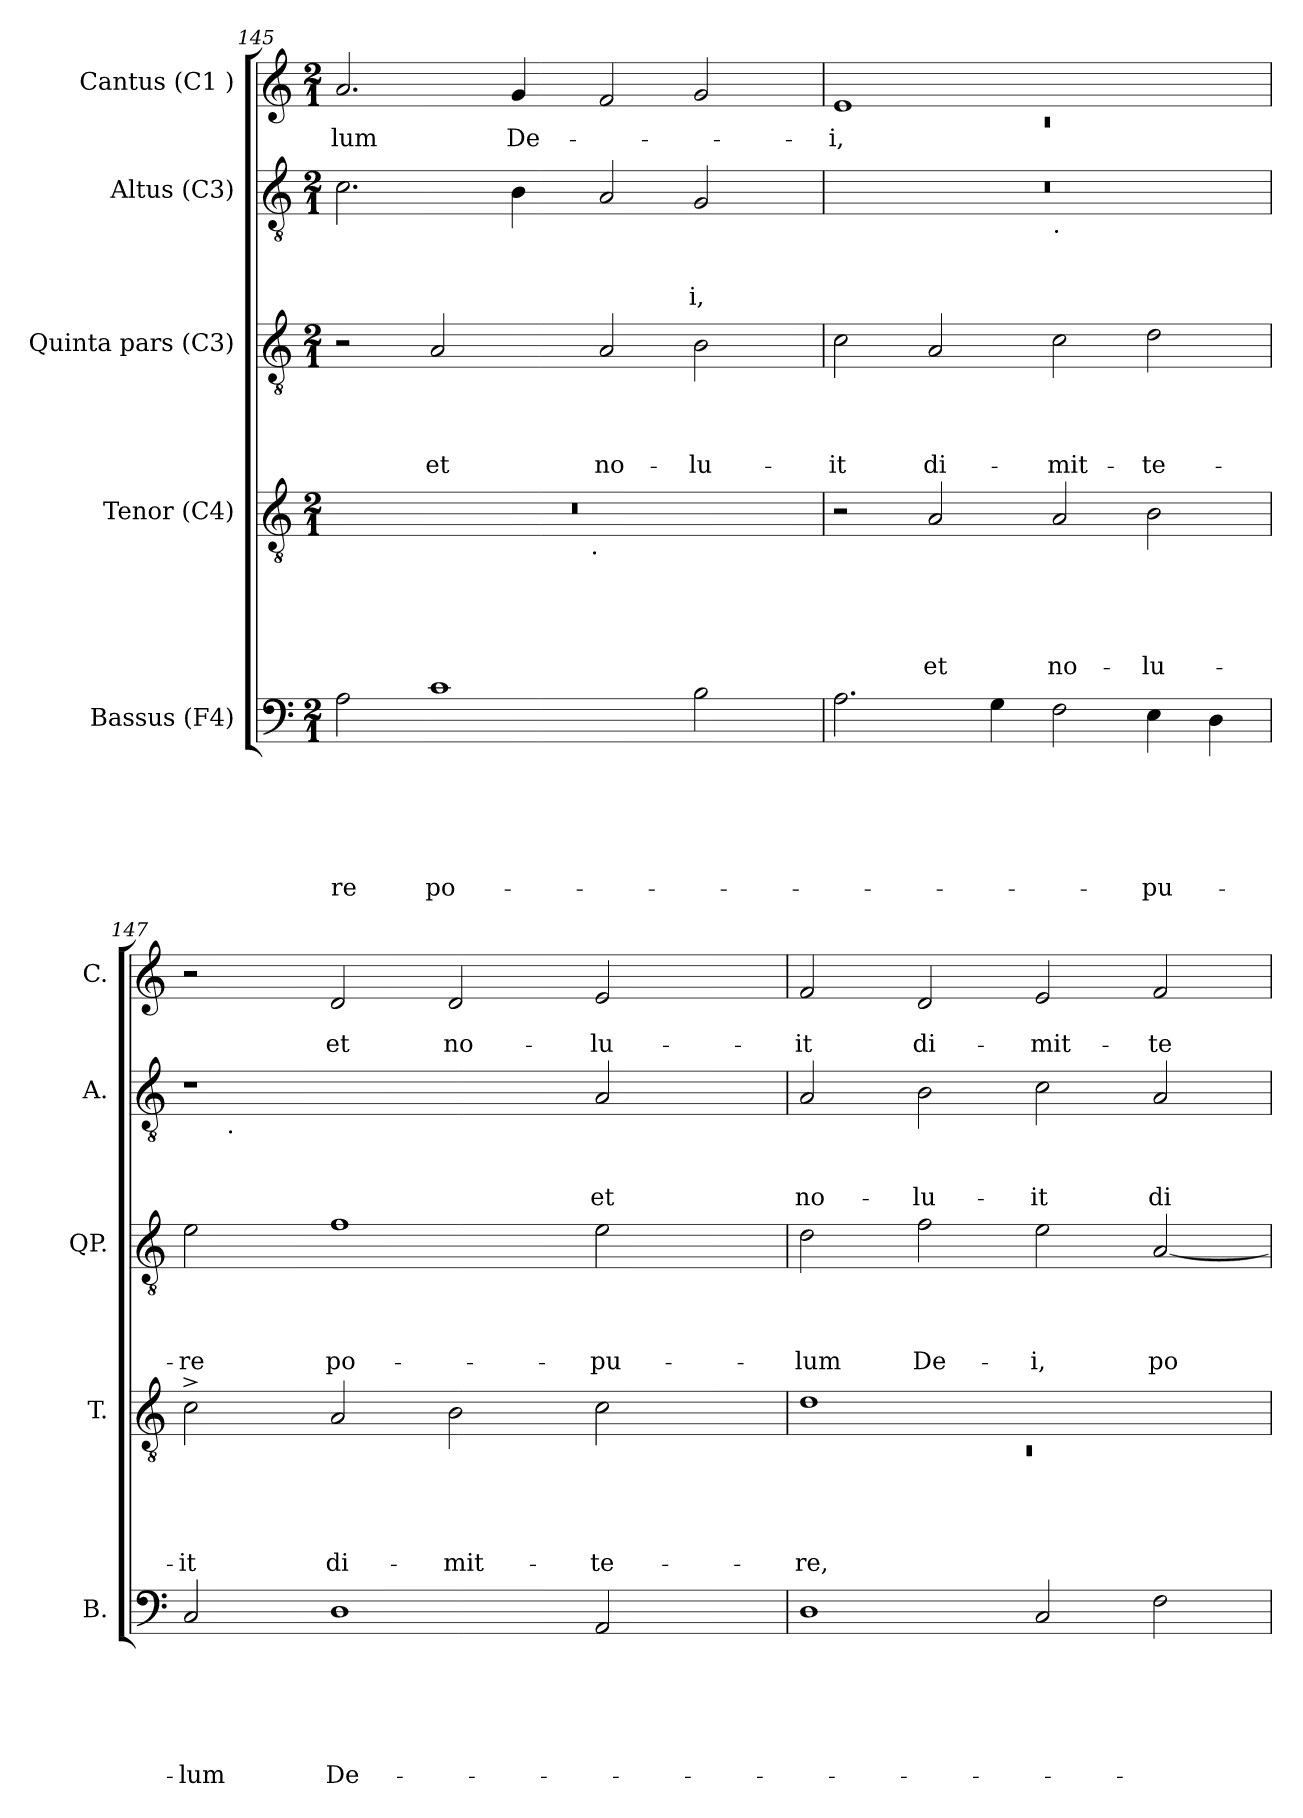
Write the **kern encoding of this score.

**kern	**text	**text	**text	**text	**text	**text	**kern	**text	**text	**text	**text	**text	**kern	**text	**text	**text	**text	**kern	**text	**text	**text	**kern	**text	**text
*part5	*part5	*part5	*part5	*part5	*part5	*part5	*part4	*part4	*part4	*part4	*part4	*part4	*part3	*part3	*part3	*part3	*part3	*part2	*part2	*part2	*part2	*part1	*part1	*part1
*staff5	*staff5	*staff5	*staff5	*staff5	*staff5	*staff5	*staff4	*staff4	*staff4	*staff4	*staff4	*staff4	*staff3	*staff3	*staff3	*staff3	*staff3	*staff2	*staff2	*staff2	*staff2	*staff1	*staff1	*staff1
*I"Bassus (F4)	*	*	*	*	*	*	*I"Tenor (C4)	*	*	*	*	*	*I"Quinta pars (C3)	*	*	*	*	*I"Altus (C3)	*	*	*	*I"Cantus (C1 )	*	*
*I'B.	*	*	*	*	*	*	*I'T.	*	*	*	*	*	*I'QP.	*	*	*	*	*I'A.	*	*	*	*I'C.	*	*
*clefF4	*	*	*	*	*	*	*clefGv2	*	*	*	*	*	*clefGv2	*	*	*	*	*clefGv2	*	*	*	*clefG2	*	*
*k[]	*	*	*	*	*	*	*k[]	*	*	*	*	*	*k[]	*	*	*	*	*k[]	*	*	*	*k[]	*	*
*C:	*	*	*	*	*	*	*C:	*	*	*	*	*	*C:	*	*	*	*	*C:	*	*	*	*C:	*	*
*M2/1	*	*	*	*	*	*	*M2/1	*	*	*	*	*	*M2/1	*	*	*	*	*M2/1	*	*	*	*M2/1	*	*
=145	=145	=145	=145	=145	=145	=145	=145	=145	=145	=145	=145	=145	=145	=145	=145	=145	=145	=145	=145	=145	=145	=145	=145	=145
!	!	!	!	!	!	!LO:LY:b	!	!	!	!	!	!	!	!	!	!	!	!	!	!	!	!	!LO:LY:b	!
*	*	*	*	*	*	*	*^	*	*	*	*	*	*	*	*	*	*	*	*	*	*	*	*	*
2A\	.	.	.	.	.	-re	0r	3%2ryy	.	.	.	.	.	2r	.	.	.	.	2.c\	.	.	.	2.a/	-lum	.
!	!	!	!	!	!	!LO:LY:b	!	!	!	!	!	!	!	!	!	!	!	!LO:LY:b	!	!	!	!	!	!	!
1c	.	.	.	.	.	po-	.	.	.	.	.	.	.	2A/	.	.	.	et	.	.	.	.	.	.	.
.	.	.	.	.	.	.	.	6ryy	.	.	.	.	.	.	.	.	.	.	.	.	.	.	.	.	.
!	!	!	!	!	!	!	!	!	!	!	!	!	!	!	!	!	!	!	!	!	!	!	!	!LO:LY:b	!
.	.	.	.	.	.	.	.	.	.	.	.	.	.	.	.	.	.	.	4B\	.	.	.	4g/	De-	.
.	.	.	.	.	.	.	.	12...ryy	.	.	.	.	.	.	.	.	.	.	.	.	.	.	.	.	.
!	!	!	!	!	!	!	!	!LO:TX:b:t=.	!	!	!	!	!	!	!	!	!	!	!	!	!	!	!	!	!
.	.	.	.	.	.	.	.	3%2ryy	.	.	.	.	.	.	.	.	.	.	.	.	.	.	.	.	.
!	!	!	!	!	!	!	!	!	!	!	!	!	!	!	!	!	!	!LO:LY:b	!	!	!	!	!	!	!
.	.	.	.	.	.	.	.	.	.	.	.	.	.	2A/	.	.	.	no-	2A/	.	.	.	2f/	.	.
!	!	!	!	!	!	!	!	!	!	!	!	!	!	!	!	!	!	!LO:LY:b	!	!	!	!LO:LY:b	!	!	!
2B\	.	.	.	.	.	.	.	.	.	.	.	.	.	2B\	.	.	.	-lu-	2G/	.	.	-i,	2g/	.	.
.	.	.	.	.	.	.	.	3ryy	.	.	.	.	.	.	.	.	.	.	.	.	.	.	.	.	.
.	.	.	.	.	.	.	.	96ryy	.	.	.	.	.	.	.	.	.	.	.	.	.	.	.	.	.
=146	=146	=146	=146	=146	=146	=146	=146	=146	=146	=146	=146	=146	=146	=146	=146	=146	=146	=146	=146	=146	=146	=146	=146	=146	=146
*	*	*	*	*	*	*	*	*	*	*	*	*	*	*	*	*	*	*	*	*	*	*	*^	*	*
!	!	!	!	!	!	!	!	!	!	!	!	!	!	!	!	!	!	!LO:LY:b	!	!	!	!	!	!LO:N:vis=1	!LO:LY:b	!
*	*	*	*	*	*	*	*v	*v	*	*	*	*	*	*	*	*	*	*	*^	*	*	*	*	*	*	*
2.A\	.	.	.	.	.	.	2r	.	.	.	.	.	2c\	.	.	.	-it	0r	1ryy	.	.	.	1e	0rc	-i,	.
!	!	!	!	!	!	!	!	!	!	!	!	!LO:LY:b	!	!	!	!	!LO:LY:b	!	!	!	!	!	!	!	!	!
.	.	.	.	.	.	.	2A/	.	.	.	.	et	2A/	.	.	.	di-	.	.	.	.	.	.	.	.	.
4G\	.	.	.	.	.	.	.	.	.	.	.	.	.	.	.	.	.	.	.	.	.	.	.	.	.	.
!	!	!	!	!	!	!	!	!	!	!	!	!	!	!	!	!	!	!	!LO:TX:b:t=.	!	!	!	!	!	!	!
!	!	!	!	!	!	!	!	!	!	!	!	!LO:LY:b	!	!	!	!	!LO:LY:b	!	!	!	!	!	!	!	!	!
2F\	.	.	.	.	.	.	2A/	.	.	.	.	no-	2c\	.	.	.	-mit-	.	1ryy	.	.	.	1ryy	.	.	.
!	!	!	!	!	!	!LO:LY:b	!	!	!	!	!	!LO:LY:b	!	!	!	!	!LO:LY:b	!	!	!	!	!	!	!	!	!
4E\	.	.	.	.	.	-pu-	2B\	.	.	.	.	-lu-	2d\	.	.	.	-te-	.	.	.	.	.	.	.	.	.
4D\	.	.	.	.	.	.	.	.	.	.	.	.	.	.	.	.	.	.	.	.	.	.	.	.	.	.
*	*	*	*	*	*	*	*	*	*	*	*	*	*	*	*	*	*	*	*	*	*	*	*v	*v	*	*
!!LO:PB:g=z
=147	=147	=147	=147	=147	=147	=147	=147	=147	=147	=147	=147	=147	=147	=147	=147	=147	=147	=147	=147	=147	=147	=147	=147	=147	=147
!	!	!	!	!	!	!LO:LY:b	!	!	!	!	!	!LO:LY:b	!	!	!	!	!LO:LY:b	!	!	!	!	!	!	!	!
2C/	.	.	.	.	.	-lum	2c^>\	.	.	.	.	-it	2e\	.	.	.	-re	1r	16.ryy	.	.	.	2r	.	.
!	!	!	!	!	!	!	!	!	!	!	!	!	!	!	!	!	!	!	!LO:TX:b:t=.	!	!	!	!	!	!
.	.	.	.	.	.	.	.	.	.	.	.	.	.	.	.	.	.	.	1ryy	.	.	.	.	.	.
!	!	!	!	!	!	!LO:LY:b	!	!	!	!	!	!LO:LY:b	!	!	!	!	!LO:LY:b	!	!	!	!	!	!	!	!LO:LY:b
1D	.	.	.	.	.	De-	2A/	.	.	.	.	di-	1f	.	.	.	po-	.	.	.	.	.	2d/	.	et
!	!	!	!	!	!	!	!	!	!	!	!	!LO:LY:b	!	!	!	!	!	!	!	!	!	!	!	!	!LO:LY:b
.	.	.	.	.	.	.	2B\	.	.	.	.	-mit-	.	.	.	.	.	2ryy	.	.	.	.	2d/	.	no-
.	.	.	.	.	.	.	.	.	.	.	.	.	.	.	.	.	.	.	2ryy	.	.	.	.	.	.
!	!	!	!	!	!	!	!	!	!	!	!	!LO:LY:b	!	!	!	!	!LO:LY:b	!	!	!	!	!LO:LY:b	!	!	!LO:LY:b
2AA/	.	.	.	.	.	.	2c\	.	.	.	.	-te-	2e\	.	.	.	-pu-	2A/	.	.	.	et	2e/	.	-lu-
.	.	.	.	.	.	.	.	.	.	.	.	.	.	.	.	.	.	.	4ryy	.	.	.	.	.	.
.	.	.	.	.	.	.	.	.	.	.	.	.	.	.	.	.	.	.	8ryy	.	.	.	.	.	.
.	.	.	.	.	.	.	.	.	.	.	.	.	.	.	.	.	.	.	32ryy	.	.	.	.	.	.
=148	=148	=148	=148	=148	=148	=148	=148	=148	=148	=148	=148	=148	=148	=148	=148	=148	=148	=148	=148	=148	=148	=148	=148	=148	=148
*	*	*	*	*	*	*	*^	*	*	*	*	*	*	*	*	*	*	*	*	*	*	*	*	*	*
!	!	!	!	!	!	!	!	!LO:N:vis=1	!	!	!	!	!LO:LY:b	!	!	!	!	!LO:LY:b	!	!	!	!	!LO:LY:b	!	!	!LO:LY:b
*	*	*	*	*	*	*	*	*	*	*	*	*	*	*	*	*	*	*	*v	*v	*	*	*	*	*	*
1D	.	.	.	.	.	.	1d	0rC	.	.	.	.	-re,	2d\	.	.	.	-lum	2A/	.	.	no-	2f/	.	-it
!	!	!	!	!	!	!	!	!	!	!	!	!	!	!	!	!	!	!LO:LY:b	!	!	!	!LO:LY:b	!	!	!LO:LY:b
.	.	.	.	.	.	.	.	.	.	.	.	.	.	2f\	.	.	.	De-	2B\	.	.	-lu-	2d/	.	di-
!	!	!	!	!	!	!	!	!	!	!	!	!	!	!	!	!	!	!LO:LY:b	!	!	!	!LO:LY:b	!	!	!LO:LY:b
2C/	.	.	.	.	.	.	1ryy	.	.	.	.	.	.	2e\	.	.	.	-i,	2c\	.	.	-it	2e/	.	-mit-
!	!	!	!	!	!	!	!	!	!	!	!	!	!	!	!	!	!	!LO:LY:b	!	!	!	!LO:LY:b	!	!	!LO:LY:b
2F\	.	.	.	.	.	.	.	.	.	.	.	.	.	[<2A/	.	.	.	po-	2A/	.	.	di-	2f/	.	-te-
*	*	*	*	*	*	*	*v	*v	*	*	*	*	*	*	*	*	*	*	*	*	*	*	*	*	*
=	=	=	=	=	=	=	=	=	=	=	=	=	=	=	=	=	=	=	=	=	=	=	=	=
*-	*-	*-	*-	*-	*-	*-	*-	*-	*-	*-	*-	*-	*-	*-	*-	*-	*-	*-	*-	*-	*-	*-	*-	*-
